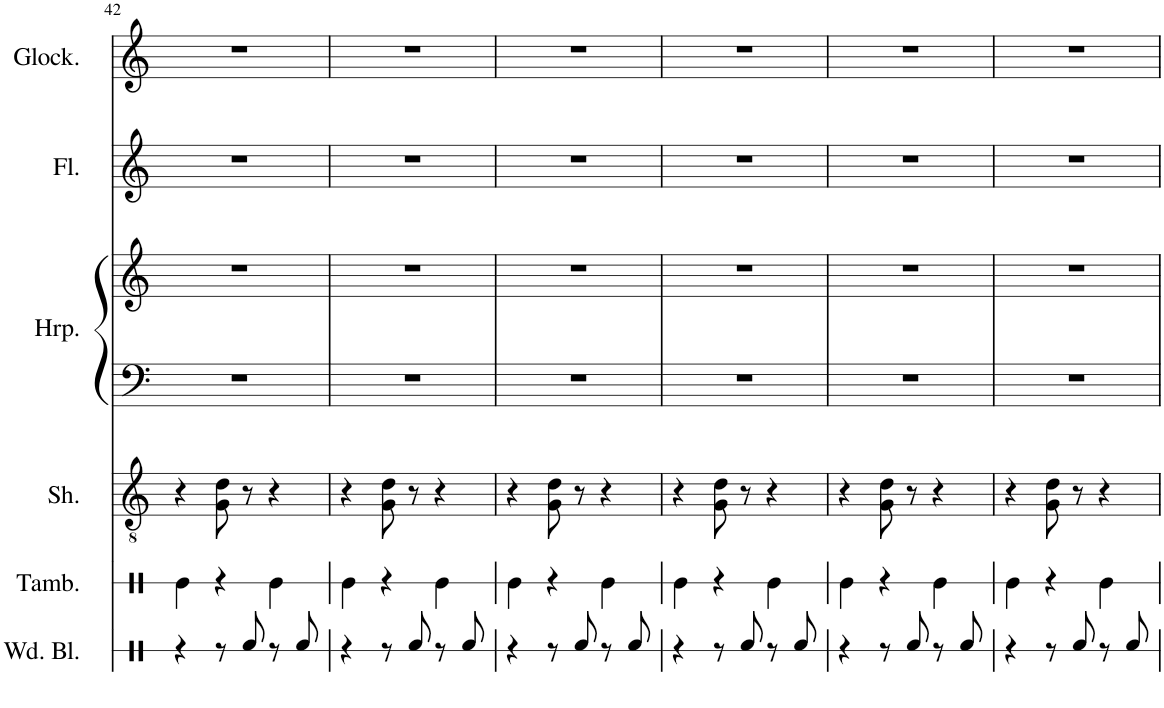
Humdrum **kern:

**kern	**kern	**kern	**kern	**kern	**kern	**kern
*part6	*part5	*part4	*part3	*part3	*part2	*part1
*staff7	*staff6	*staff5	*staff4	*staff3	*staff2	*staff1
*I"Wood Blocks	*I"Tambourine	*I"Shamisen	*I"Harp	*	*I"Flute	*I"Glockenspiel
*I'Wd. Bl.	*I'Tamb.	*I'Sh.	*I'Hrp.	*	*I'Fl.	*I'Glock.
!!LO:PB:g=z
*clefX	*clefX	*clefGv2	*clefF4	*clefG2	*clefG2	*clefG2
*	*	*	*	*	*	*Trd-14c-24
*k[]	*k[]	*k[]	*k[]	*k[]	*k[]	*k[]
*M3/4	*M3/4	*M3/4	*M3/4	*M3/4	*M3/4	*M3/4
=42	=42	=42	=42	=42	=42	=42
4r	4Re\	4r	2.r	2.r	2.r	2.r
8r	4r	8G\ 8d\	.	.	.	.
8Rf/	.	8r	.	.	.	.
8r	4Re\	4r	.	.	.	.
8Rf/	.	.	.	.	.	.
=43	=43	=43	=43	=43	=43	=43
4r	4Re\	4r	2.r	2.r	2.r	2.r
8r	4r	8G\ 8d\	.	.	.	.
8Rf/	.	8r	.	.	.	.
8r	4Re\	4r	.	.	.	.
8Rf/	.	.	.	.	.	.
=44	=44	=44	=44	=44	=44	=44
4r	4Re\	4r	2.r	2.r	2.r	2.r
8r	4r	8G\ 8d\	.	.	.	.
8Rf/	.	8r	.	.	.	.
8r	4Re\	4r	.	.	.	.
8Rf/	.	.	.	.	.	.
=45	=45	=45	=45	=45	=45	=45
4r	4Re\	4r	2.r	2.r	2.r	2.r
8r	4r	8G\ 8d\	.	.	.	.
8Rf/	.	8r	.	.	.	.
8r	4Re\	4r	.	.	.	.
8Rf/	.	.	.	.	.	.
=46	=46	=46	=46	=46	=46	=46
4r	4Re\	4r	2.r	2.r	2.r	2.r
8r	4r	8G\ 8d\	.	.	.	.
8Rf/	.	8r	.	.	.	.
8r	4Re\	4r	.	.	.	.
8Rf/	.	.	.	.	.	.
=47	=47	=47	=47	=47	=47	=47
4r	4Re\	4r	2.r	2.r	2.r	2.r
8r	4r	8G\ 8d\	.	.	.	.
8Rf/	.	8r	.	.	.	.
8r	4Re\	4r	.	.	.	.
8Rf/	.	.	.	.	.	.
=	=	=	=	=	=	=
*-	*-	*-	*-	*-	*-	*-
